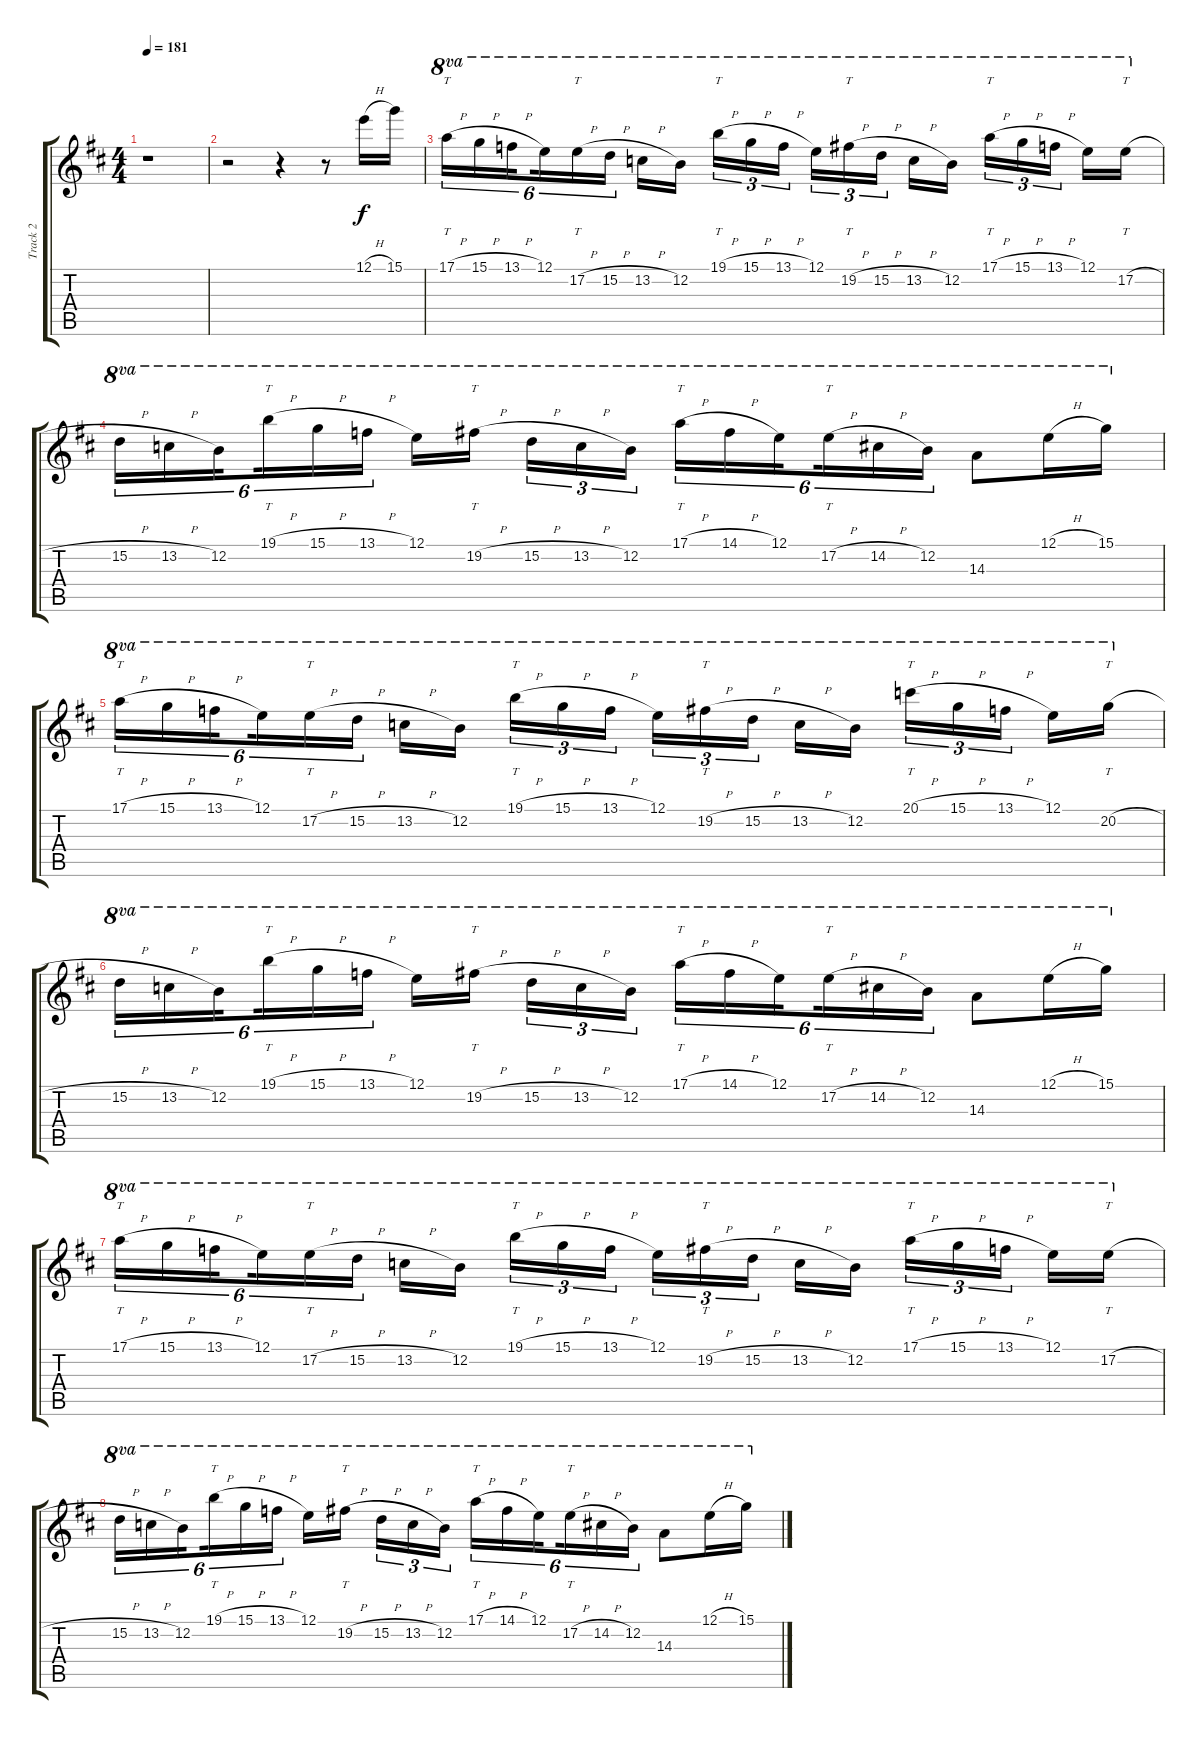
\track ("Track 2" "Track 2") {instrument distortionguitar}
\staff {score tabs}
\tuning (E4 B3 G3 D3 A2 E2) {hide}
\ts (4 4)
\tempo 181
\clef g2
\ks d
r.1{dy f} |
r.2 r.4 r.8 12.1{h}.16 15.1.16 |
17.1{h}.16{tt tu (6 4) ot 8va} 15.1{h}.16{tu (6 4) ot 8va} 13.1{h}.16{tu (6 4) ot 8va beam splitsecondary} 12.1.16{tu (6 4) ot 8va} 17.2{h}.16{tt tu (6 4) ot 8va} 15.2{h}.16{tu (6 4) ot 8va} 13.2{h}.16{ot 8va} 12.2.16{ot 8va beam splitsecondary} 19.1{h}.16{tt tu (3 2) ot 8va} 15.1{h}.16{tu (3 2) ot 8va} 13.1{h}.16{tu (3 2) ot 8va} 12.1.16{tu (3 2) ot 8va} 19.2{h}.16{tt tu (3 2) ot 8va} 15.2{h}.16{tu (3 2) ot 8va beam splitsecondary} 13.2{h}.16{ot 8va} 12.2.16{ot 8va} 17.1{h}.16{tt tu (3 2) ot 8va} 15.1{h}.16{tu (3 2) ot 8va} 13.1{h}.16{tu (3 2) ot 8va beam splitsecondary} 12.1.16{ot 8va} 17.2{h}.16{tt ot 8va} |
15.2{h}.16{tu (6 4) ot 8va} 13.2{h}.16{tu (6 4) ot 8va} 12.2.16{tu (6 4) ot 8va beam splitsecondary} 19.1{h}.16{tt tu (6 4) ot 8va} 15.1{h}.16{tu (6 4) ot 8va} 13.1{h}.16{tu (6 4) ot 8va} 12.1.16{ot 8va} 19.2{h}.16{tt ot 8va beam splitsecondary} 15.2{h}.16{tu (3 2) ot 8va} 13.2{h}.16{tu (3 2) ot 8va} 12.2.16{tu (3 2) ot 8va} 17.1{h}.16{tt tu (6 4) ot 8va} 14.1{h}.16{tu (6 4) ot 8va} 12.1.16{tu (6 4) ot 8va beam splitsecondary} 17.2{h}.16{tt tu (6 4) ot 8va} 14.2{h}.16{tu (6 4) ot 8va} 12.2.16{tu (6 4) ot 8va} 14.3.8{ot 8va} 12.1{h}.16{ot 8va} 15.1.16{ot 8va} |
17.1{h}.16{tt tu (6 4) ot 8va} 15.1{h}.16{tu (6 4) ot 8va} 13.1{h}.16{tu (6 4) ot 8va beam splitsecondary} 12.1.16{tu (6 4) ot 8va} 17.2{h}.16{tt tu (6 4) ot 8va} 15.2{h}.16{tu (6 4) ot 8va} 13.2{h}.16{ot 8va} 12.2.16{ot 8va beam splitsecondary} 19.1{h}.16{tt tu (3 2) ot 8va} 15.1{h}.16{tu (3 2) ot 8va} 13.1{h}.16{tu (3 2) ot 8va} 12.1.16{tu (3 2) ot 8va} 19.2{h}.16{tt tu (3 2) ot 8va} 15.2{h}.16{tu (3 2) ot 8va beam splitsecondary} 13.2{h}.16{ot 8va} 12.2.16{ot 8va} 20.1{h}.16{tt tu (3 2) ot 8va} 15.1{h}.16{tu (3 2) ot 8va} 13.1{h}.16{tu (3 2) ot 8va beam splitsecondary} 12.1.16{ot 8va} 20.2{h}.16{tt ot 8va} |
15.2{h}.16{tu (6 4) ot 8va} 13.2{h}.16{tu (6 4) ot 8va} 12.2.16{tu (6 4) ot 8va beam splitsecondary} 19.1{h}.16{tt tu (6 4) ot 8va} 15.1{h}.16{tu (6 4) ot 8va} 13.1{h}.16{tu (6 4) ot 8va} 12.1.16{ot 8va} 19.2{h}.16{tt ot 8va beam splitsecondary} 15.2{h}.16{tu (3 2) ot 8va} 13.2{h}.16{tu (3 2) ot 8va} 12.2.16{tu (3 2) ot 8va} 17.1{h}.16{tt tu (6 4) ot 8va} 14.1{h}.16{tu (6 4) ot 8va} 12.1.16{tu (6 4) ot 8va beam splitsecondary} 17.2{h}.16{tt tu (6 4) ot 8va} 14.2{h}.16{tu (6 4) ot 8va} 12.2.16{tu (6 4) ot 8va} 14.3.8{ot 8va} 12.1{h}.16{ot 8va} 15.1.16{ot 8va} |
17.1{h}.16{tt tu (6 4) ot 8va} 15.1{h}.16{tu (6 4) ot 8va} 13.1{h}.16{tu (6 4) ot 8va beam splitsecondary} 12.1.16{tu (6 4) ot 8va} 17.2{h}.16{tt tu (6 4) ot 8va} 15.2{h}.16{tu (6 4) ot 8va} 13.2{h}.16{ot 8va} 12.2.16{ot 8va beam splitsecondary} 19.1{h}.16{tt tu (3 2) ot 8va} 15.1{h}.16{tu (3 2) ot 8va} 13.1{h}.16{tu (3 2) ot 8va} 12.1.16{tu (3 2) ot 8va} 19.2{h}.16{tt tu (3 2) ot 8va} 15.2{h}.16{tu (3 2) ot 8va beam splitsecondary} 13.2{h}.16{ot 8va} 12.2.16{ot 8va} 17.1{h}.16{tt tu (3 2) ot 8va} 15.1{h}.16{tu (3 2) ot 8va} 13.1{h}.16{tu (3 2) ot 8va beam splitsecondary} 12.1.16{ot 8va} 17.2{h}.16{tt ot 8va} |
15.2{h}.16{tu (6 4) ot 8va} 13.2{h}.16{tu (6 4) ot 8va} 12.2.16{tu (6 4) ot 8va beam splitsecondary} 19.1{h}.16{tt tu (6 4) ot 8va} 15.1{h}.16{tu (6 4) ot 8va} 13.1{h}.16{tu (6 4) ot 8va} 12.1.16{ot 8va} 19.2{h}.16{tt ot 8va beam splitsecondary} 15.2{h}.16{tu (3 2) ot 8va} 13.2{h}.16{tu (3 2) ot 8va} 12.2.16{tu (3 2) ot 8va} 17.1{h}.16{tt tu (6 4) ot 8va} 14.1{h}.16{tu (6 4) ot 8va} 12.1.16{tu (6 4) ot 8va beam splitsecondary} 17.2{h}.16{tt tu (6 4) ot 8va} 14.2{h}.16{tu (6 4) ot 8va} 12.2.16{tu (6 4) ot 8va} 14.3.8{ot 8va} 12.1{h}.16{ot 8va} 15.1.16{ot 8va}
